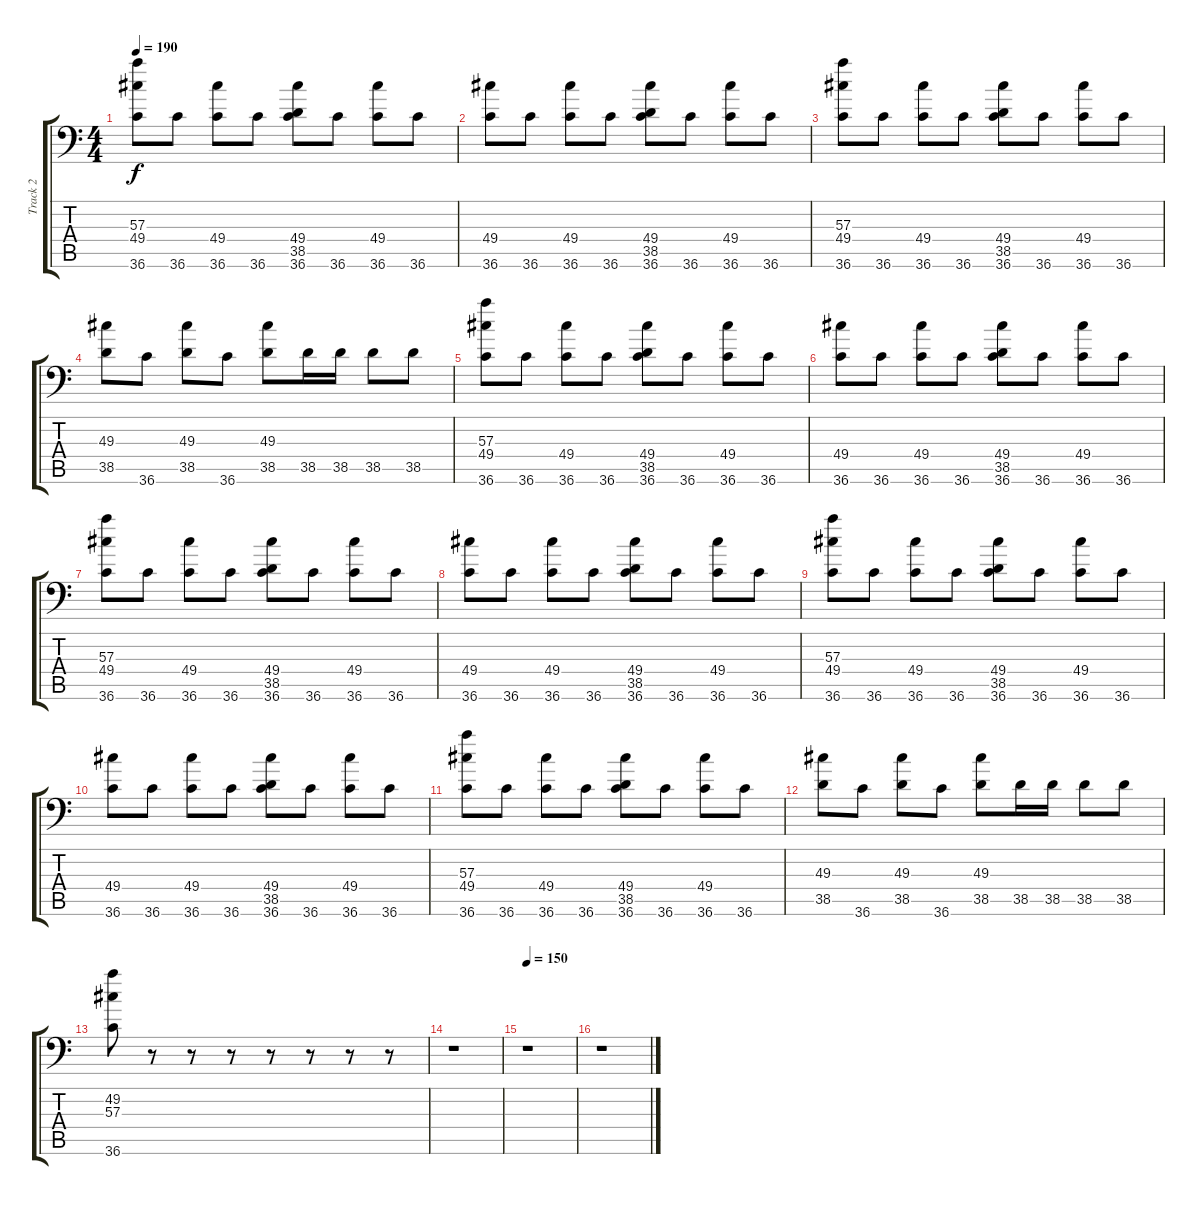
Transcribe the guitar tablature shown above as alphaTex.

\track ("Track 2" "Track 2") {instrument acousticgrandpiano}
\staff {score tabs}
\tuning (C-1 C-1 C-1 C-1 C-1 C-1) {hide}
\ts (4 4)
\tempo 190
\clef f4
\ks c
(57.3 49.4 36.6).8{dy f} 36.6.8 (49.4 36.6).8 36.6.8 (49.4 38.5 36.6).8 36.6.8 (49.4 36.6).8 36.6.8 |
(49.4 36.6).8 36.6.8 (49.4 36.6).8 36.6.8 (49.4 38.5 36.6).8 36.6.8 (49.4 36.6).8 36.6.8 |
(57.3 49.4 36.6).8 36.6.8 (49.4 36.6).8 36.6.8 (49.4 38.5 36.6).8 36.6.8 (49.4 36.6).8 36.6.8 |
(49.3 38.5).8 36.6.8 (49.3 38.5).8 36.6.8 (49.3 38.5).8 38.5.16 38.5.16 38.5.8 38.5.8 |
(57.3 49.4 36.6).8 36.6.8 (49.4 36.6).8 36.6.8 (49.4 38.5 36.6).8 36.6.8 (49.4 36.6).8 36.6.8 |
(49.4 36.6).8 36.6.8 (49.4 36.6).8 36.6.8 (49.4 38.5 36.6).8 36.6.8 (49.4 36.6).8 36.6.8 |
(57.3 49.4 36.6).8 36.6.8 (49.4 36.6).8 36.6.8 (49.4 38.5 36.6).8 36.6.8 (49.4 36.6).8 36.6.8 |
(49.4 36.6).8 36.6.8 (49.4 36.6).8 36.6.8 (49.4 38.5 36.6).8 36.6.8 (49.4 36.6).8 36.6.8 |
(57.3 49.4 36.6).8 36.6.8 (49.4 36.6).8 36.6.8 (49.4 38.5 36.6).8 36.6.8 (49.4 36.6).8 36.6.8 |
(49.4 36.6).8 36.6.8 (49.4 36.6).8 36.6.8 (49.4 38.5 36.6).8 36.6.8 (49.4 36.6).8 36.6.8 |
(57.3 49.4 36.6).8 36.6.8 (49.4 36.6).8 36.6.8 (49.4 38.5 36.6).8 36.6.8 (49.4 36.6).8 36.6.8 |
(49.3 38.5).8 36.6.8 (49.3 38.5).8 36.6.8 (49.3 38.5).8 38.5.16 38.5.16 38.5.8 38.5.8 |
(49.2 57.3 36.6).8 r.8 r.8 r.8 r.8 r.8 r.8 r.8 |
r.1 |
\tempo 150
r.1 |
r.1
